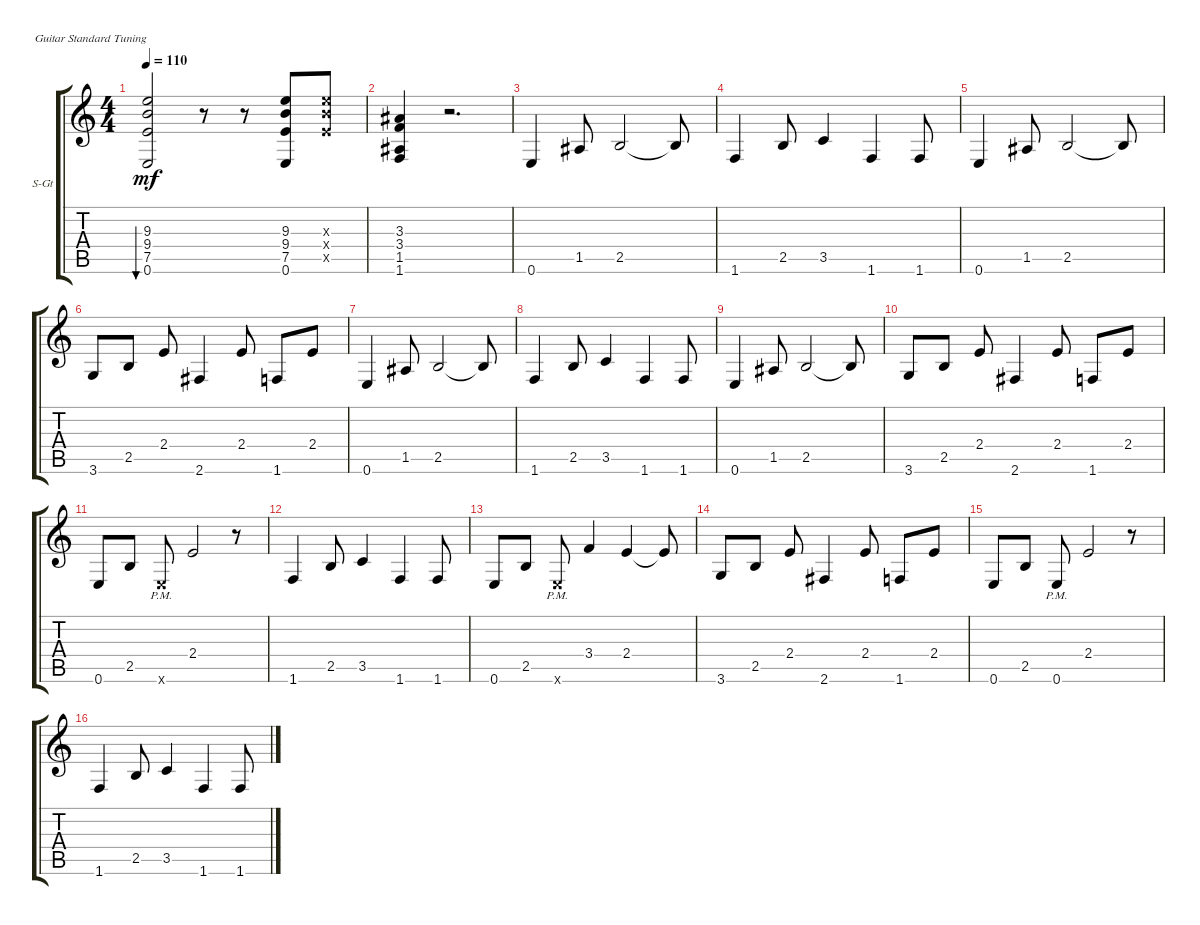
\defaultSystemsLayout 4
\bracketExtendMode groupsimilarinstruments
\firstSystemTrackNameOrientation horizontal
\otherSystemsTrackNameOrientation horizontal
\track ("Steel Guitar" "S-Gt") {instrument acousticguitarsteel}
\staff {score tabs}
\tuning (E4 B3 G3 D3 A2 E2)
\ts (4 4)
\tempo 110
\clef g2
\ks c
(7.5 9.4 0.6 9.3).2{bu 30 dy mf} r.8 r.8 (0.6 9.4 7.5 9.3).8 (9.3{x} 9.4{x} 7.5{x}).8 |
(1.6 3.4 1.5 3.3).4 r.2{d} |
0.6.4 1.5.8 2.5.2 2.5{t}.8 |
1.6.4 2.5.8 3.5.4 1.6.4 1.6.8 |
0.6.4 1.5.8 2.5.2 2.5{t}.8 |
3.6.8 2.5.8 2.4.8 2.6.4 2.4.8 1.6.8 2.4.8 |
0.6.4 1.5.8 2.5.2 2.5{t}.8 |
1.6.4 2.5.8 3.5.4 1.6.4 1.6.8 |
0.6.4 1.5.8 2.5.2 2.5{t}.8 |
3.6.8 2.5.8 2.4.8 2.6.4 2.4.8 1.6.8 2.4.8 |
0.6.8 2.5.8 0.6{pm x}.8 2.4.2 r.8 |
1.6.4 2.5.8 3.5.4 1.6.4 1.6.8 |
0.6.8 2.5.8 0.6{pm x}.8 3.4.4 2.4.4 2.4{t}.8 |
3.6.8 2.5.8 2.4.8 2.6.4 2.4.8 1.6.8 2.4.8 |
0.6.8 2.5.8 0.6{pm}.8 2.4.2 r.8 |
1.6.4 2.5.8 3.5.4 1.6.4 1.6.8
